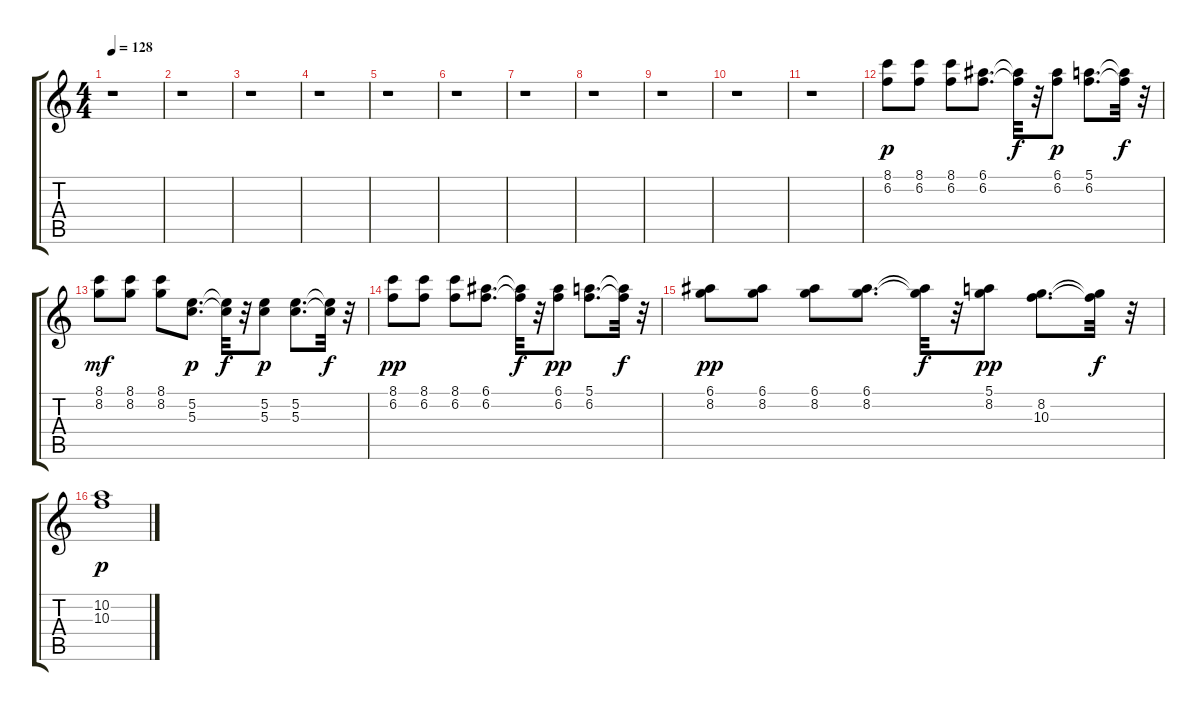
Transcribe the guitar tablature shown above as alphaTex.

\track "" {instrument overdrivenguitar}
\staff {score tabs}
\tuning (E4 B3 G3 D3 A2 E2) {hide}
\ts (4 4)
\tempo 128
\clef g2
\ks c
r.1{dy p} |
r.1 |
r.1 |
r.1 |
r.1 |
r.1 |
r.1 |
r.1 |
r.1 |
r.1 |
r.1 |
(8.1 6.2).8 (8.1 6.2).8 (8.1 6.2).8 (6.1 6.2).8{d} (6.1{t} 6.2{t}).32{dy f} r.32 (6.1 6.2).8{dy p} (5.1 6.2).8{d} (5.1{t} 6.2{t}).32{dy f} r.32 |
(8.1 8.2).8{dy mf} (8.1 8.2).8 (8.1 8.2).8 (5.2 5.3).8{d dy p} (5.2{t} 5.3{t}).32{dy f} r.32 (5.2 5.3).8{dy p} (5.2 5.3).8{d} (5.2{t} 5.3{t}).32{dy f} r.32 |
(8.1 6.2).8{dy pp} (8.1 6.2).8 (8.1 6.2).8 (6.1 6.2).8{d} (6.1{t} 6.2{t}).32{dy f} r.32 (6.1 6.2).8{dy pp} (5.1 6.2).8{d} (5.1{t} 6.2{t}).32{dy f} r.32 |
(6.1 8.2).8{dy pp} (6.1 8.2).8 (6.1 8.2).8 (6.1 8.2).8{d} (6.1{t} 8.2{t}).32{dy f} r.32 (5.1 8.2).8{dy pp} (8.2 10.3).8{d} (8.2{t} 10.3{t}).32{dy f} r.32 |
(10.2 10.3).1{dy p}
